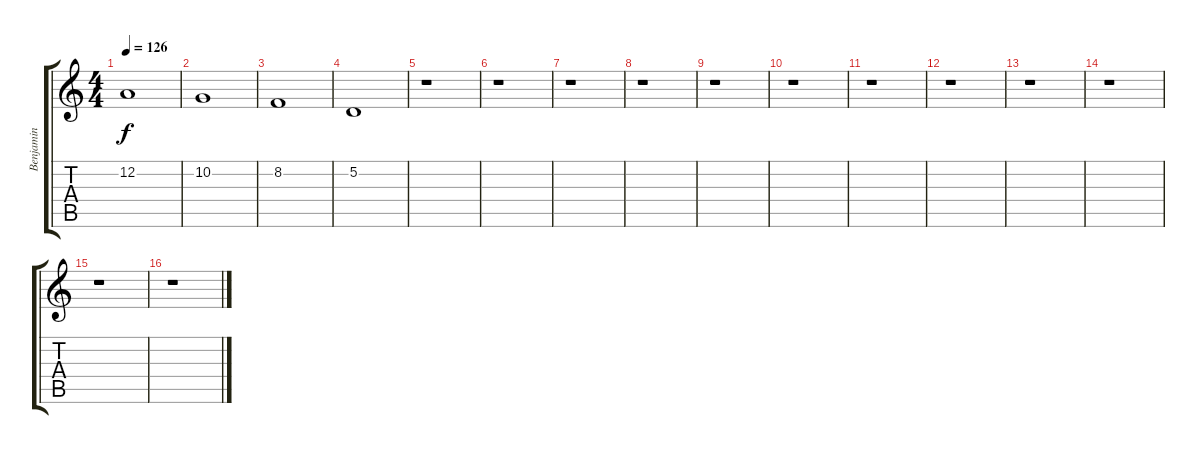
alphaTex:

\track ("Benjamin " "Benjamin ") {instrument stringensemble1}
\staff {score tabs}
\tuning (D4 A3 F3 C3 G2 D2) {hide}
\ts (4 4)
\tempo 126
\clef g2
\ks c
12.2.1{dy f} |
10.2.1 |
8.2.1 |
5.2.1 |
r.1 |
r.1 |
r.1 |
r.1 |
r.1 |
r.1 |
r.1 |
r.1 |
r.1 |
r.1 |
r.1 |
r.1
